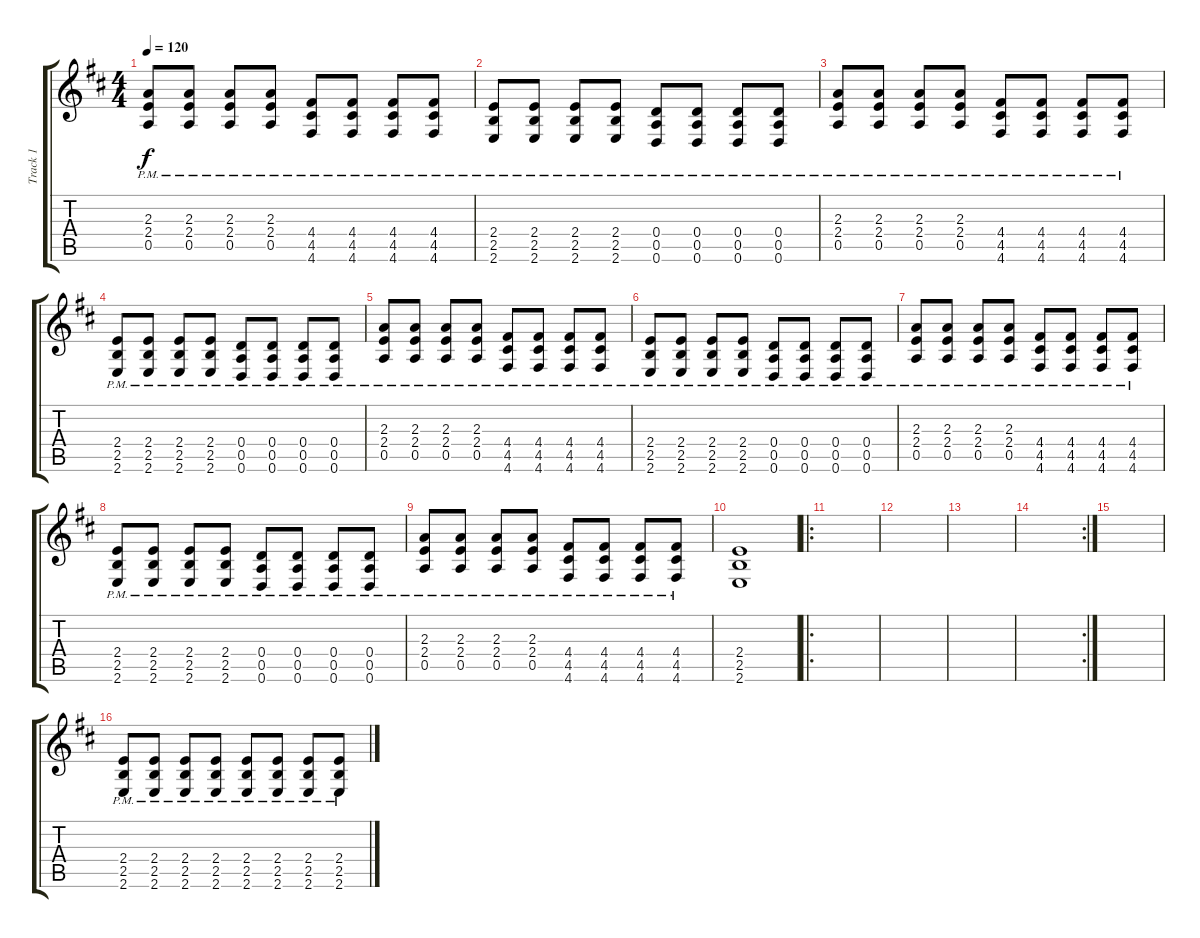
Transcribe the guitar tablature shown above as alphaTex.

\track ("Track 1" "Track 1") {instrument acousticguitarsteel}
\staff {score tabs}
\tuning (E4 B3 G3 D3 A2 D2) {hide}
\ts (4 4)
\tempo 120
\clef g2
\ks d
(2.3{pm} 2.4{pm} 0.5{pm}).8{dy f} (2.3{pm} 2.4{pm} 0.5{pm}).8 (2.3{pm} 2.4{pm} 0.5{pm}).8 (2.3{pm} 2.4{pm} 0.5{pm}).8 (4.4{pm} 4.5{pm} 4.6{pm}).8 (4.4{pm} 4.5{pm} 4.6{pm}).8 (4.4{pm} 4.5{pm} 4.6{pm}).8 (4.4{pm} 4.5{pm} 4.6{pm}).8 |
(2.4{pm} 2.5{pm} 2.6{pm}).8 (2.4{pm} 2.5{pm} 2.6{pm}).8 (2.4{pm} 2.5{pm} 2.6{pm}).8 (2.4{pm} 2.5{pm} 2.6{pm}).8 (0.4{pm} 0.5{pm} 0.6{pm}).8 (0.4{pm} 0.5{pm} 0.6{pm}).8 (0.4{pm} 0.5{pm} 0.6{pm}).8 (0.4{pm} 0.5{pm} 0.6{pm}).8 |
(2.3{pm} 2.4{pm} 0.5{pm}).8 (2.3{pm} 2.4{pm} 0.5{pm}).8 (2.3{pm} 2.4{pm} 0.5{pm}).8 (2.3{pm} 2.4{pm} 0.5{pm}).8 (4.4{pm} 4.5{pm} 4.6{pm}).8 (4.4{pm} 4.5{pm} 4.6{pm}).8 (4.4{pm} 4.5{pm} 4.6{pm}).8 (4.4{pm} 4.5{pm} 4.6{pm}).8 |
(2.4{pm} 2.5{pm} 2.6{pm}).8 (2.4{pm} 2.5{pm} 2.6{pm}).8 (2.4{pm} 2.5{pm} 2.6{pm}).8 (2.4{pm} 2.5{pm} 2.6{pm}).8 (0.4{pm} 0.5{pm} 0.6{pm}).8 (0.4{pm} 0.5{pm} 0.6{pm}).8 (0.4{pm} 0.5{pm} 0.6{pm}).8 (0.4{pm} 0.5{pm} 0.6{pm}).8 |
(2.3{pm} 2.4{pm} 0.5{pm}).8 (2.3{pm} 2.4{pm} 0.5{pm}).8 (2.3{pm} 2.4{pm} 0.5{pm}).8 (2.3{pm} 2.4{pm} 0.5{pm}).8 (4.4{pm} 4.5{pm} 4.6{pm}).8 (4.4{pm} 4.5{pm} 4.6{pm}).8 (4.4{pm} 4.5{pm} 4.6{pm}).8 (4.4{pm} 4.5{pm} 4.6{pm}).8 |
(2.4{pm} 2.5{pm} 2.6{pm}).8 (2.4{pm} 2.5{pm} 2.6{pm}).8 (2.4{pm} 2.5{pm} 2.6{pm}).8 (2.4{pm} 2.5{pm} 2.6{pm}).8 (0.4{pm} 0.5{pm} 0.6{pm}).8 (0.4{pm} 0.5{pm} 0.6{pm}).8 (0.4{pm} 0.5{pm} 0.6{pm}).8 (0.4{pm} 0.5{pm} 0.6{pm}).8 |
(2.3{pm} 2.4{pm} 0.5{pm}).8 (2.3{pm} 2.4{pm} 0.5{pm}).8 (2.3{pm} 2.4{pm} 0.5{pm}).8 (2.3{pm} 2.4{pm} 0.5{pm}).8 (4.4{pm} 4.5{pm} 4.6{pm}).8 (4.4{pm} 4.5{pm} 4.6{pm}).8 (4.4{pm} 4.5{pm} 4.6{pm}).8 (4.4{pm} 4.5{pm} 4.6{pm}).8 |
(2.4{pm} 2.5{pm} 2.6{pm}).8 (2.4{pm} 2.5{pm} 2.6{pm}).8 (2.4{pm} 2.5{pm} 2.6{pm}).8 (2.4{pm} 2.5{pm} 2.6{pm}).8 (0.4{pm} 0.5{pm} 0.6{pm}).8 (0.4{pm} 0.5{pm} 0.6{pm}).8 (0.4{pm} 0.5{pm} 0.6{pm}).8 (0.4{pm} 0.5{pm} 0.6{pm}).8 |
(2.3{pm} 2.4{pm} 0.5{pm}).8 (2.3{pm} 2.4{pm} 0.5{pm}).8 (2.3{pm} 2.4{pm} 0.5{pm}).8 (2.3{pm} 2.4{pm} 0.5{pm}).8 (4.4{pm} 4.5{pm} 4.6{pm}).8 (4.4{pm} 4.5{pm} 4.6{pm}).8 (4.4{pm} 4.5{pm} 4.6{pm}).8 (4.4{pm} 4.5{pm} 4.6{pm}).8 |
(2.4 2.5 2.6).1 |
\ro
|
|
|
\rc 2
|
|
(2.4{pm} 2.5{pm} 2.6{pm}).8 (2.4{pm} 2.5{pm} 2.6{pm}).8 (2.4{pm} 2.5{pm} 2.6{pm}).8 (2.4{pm} 2.5{pm} 2.6{pm}).8 (2.4{pm} 2.5{pm} 2.6{pm}).8 (2.4{pm} 2.5{pm} 2.6{pm}).8 (2.4{pm} 2.5{pm} 2.6{pm}).8 (2.4{pm} 2.5{pm} 2.6{pm}).8
